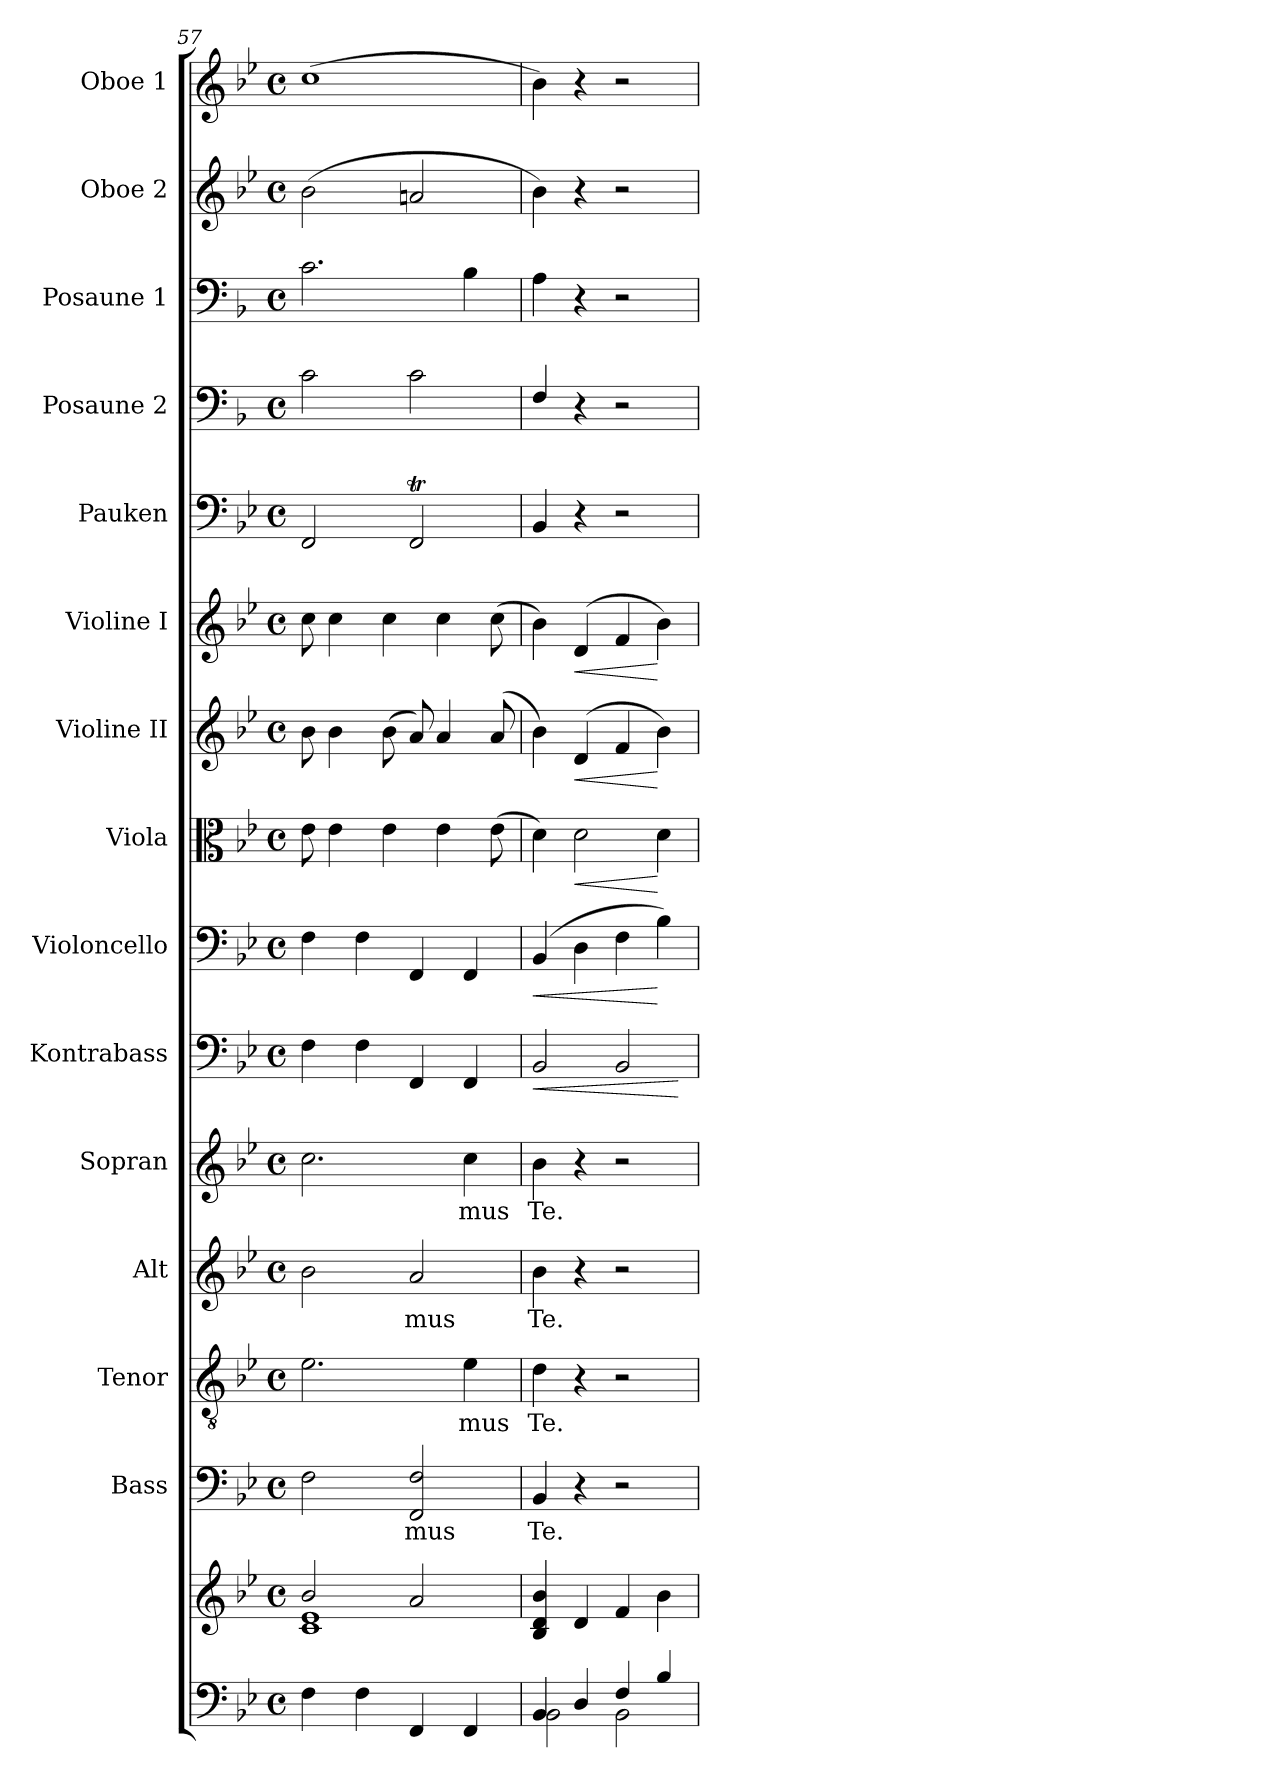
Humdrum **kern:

**kern	**kern	**kern	**text	**kern	**text	**kern	**text	**kern	**text	**kern	**dynam	**kern	**dynam	**kern	**dynam	**kern	**dynam	**kern	**dynam	**kern	**kern	**kern	**kern	**kern
*part15	*part15	*part14	*part14	*part13	*part13	*part12	*part12	*part11	*part11	*part10	*part10	*part9	*part9	*part8	*part8	*part7	*part7	*part6	*part6	*part5	*part4	*part3	*part2	*part1
*staff16	*staff15	*staff14	*staff14	*staff13	*staff13	*staff12	*staff12	*staff11	*staff11	*staff10	*staff10	*staff9	*staff9	*staff8	*staff8	*staff7	*staff7	*staff6	*staff6	*staff5	*staff4	*staff3	*staff2	*staff1
*	*	*I"Bass	*	*I"Tenor	*	*I"Alt	*	*I"Sopran	*	*I"Kontrabass	*	*I"Violoncello	*	*I"Viola	*	*I"Violine II	*	*I"Violine I	*	*I"Pauken	*I"Posaune 2	*I"Posaune 1	*I"Oboe 2	*I"Oboe 1
*	*	*I'B.	*	*I'T.	*	*I'A.	*	*I'S.	*	*I'Kb.	*	*I'Vc.	*	*I'Vla.	*	*I'Vl. II	*	*I'Vl. I	*	*I'Pk.	*I'Pos. 2	*I'Pos. 1	*I'Ob. 2	*I'Ob. 1
*clefF4	*clefG2	*clefF4	*	*clefGv2	*	*clefG2	*	*clefG2	*	*clefF4	*	*clefF4	*	*clefC3	*	*clefG2	*	*clefG2	*	*clefF4	*clefF4	*clefF4	*clefG2	*clefG2
*	*	*	*	*	*	*	*	*	*	*ITrd7c12	*	*	*	*	*	*	*	*	*	*	*ITrd4c7	*ITrd4c7	*	*
*k[b-e-]	*k[b-e-]	*k[b-e-]	*	*k[b-e-]	*	*k[b-e-]	*	*k[b-e-]	*	*k[b-e-]	*	*k[b-e-]	*	*k[b-e-]	*	*k[b-e-]	*	*k[b-e-]	*	*k[b-e-]	*k[b-e-]	*k[b-e-]	*k[b-e-]	*k[b-e-]
*B-:	*B-:	*B-:	*	*B-:	*	*B-:	*	*B-:	*	*B-:	*	*B-:	*	*B-:	*	*B-:	*	*B-:	*	*B-:	*B-:	*B-:	*B-:	*B-:
*M4/4	*M4/4	*M4/4	*	*M4/4	*	*M4/4	*	*M4/4	*	*M4/4	*	*M4/4	*	*M4/4	*	*M4/4	*	*M4/4	*	*M4/4	*M4/4	*M4/4	*M4/4	*M4/4
*met(c)	*met(c)	*met(c)	*	*met(c)	*	*met(c)	*	*met(c)	*	*met(c)	*	*met(c)	*	*met(c)	*	*met(c)	*	*met(c)	*	*met(c)	*met(c)	*met(c)	*met(c)	*met(c)
=57	=57	=57	=57	=57	=57	=57	=57	=57	=57	=57	=57	=57	=57	=57	=57	=57	=57	=57	=57	=57	=57	=57	=57	=57
*	*^	*	*	*	*	*	*	*	*	*	*	*	*	*	*	*	*	*	*	*	*	*	*	*
4F\	2b-/	1c 1e-	2F\	.	2.e-\	.	2b-\	.	2.cc\	.	4FF\	.	4F\	.	8e-\	.	8b-\	.	8cc\	.	2FF/	2F\	2.F\	(>2b-\	(>1cc
.	.	.	.	.	.	.	.	.	.	.	.	.	.	.	4e-\	.	4b-\	.	4cc\	.	.	.	.	.	.
4F\	.	.	.	.	.	.	.	.	.	.	4FF\	.	4F\	.	.	.	.	.	.	.	.	.	.	.	.
.	.	.	.	.	.	.	.	.	.	.	.	.	.	.	4e-\	.	(>8b-\	.	4cc\	.	.	.	.	.	.
!	!	!	!	!LO:LY:b	!	!	!	!LO:LY:b	!	!	!	!	!	!	!	!	!	!	!	!	!	!	!	!	!
4FF/	2a/	.	2FF/ 2F/	-mus	.	.	2a/	-mus	.	.	4FFF/	.	4FF/	.	.	.	8a/)	.	.	.	2FFT/	2F\	.	2an/	.
.	.	.	.	.	.	.	.	.	.	.	.	.	.	.	4e-\	.	4a/	.	4cc\	.	.	.	.	.	.
!	!	!	!	!	!	!LO:LY:b	!	!	!	!LO:LY:b	!	!	!	!	!	!	!	!	!	!	!	!	!	!	!
4FF/	.	.	.	.	4e-\	-mus	.	.	4cc\	-mus	4FFF/	.	4FF/	.	.	.	.	.	.	.	.	.	4E-\	.	.
.	.	.	.	.	.	.	.	.	.	.	.	.	.	.	(>8e-\	.	(8a/	.	(>8cc\	.	.	.	.	.	.
*	*v	*v	*	*	*	*	*	*	*	*	*	*	*	*	*	*	*	*	*	*	*	*	*	*	*
=58	=58	=58	=58	=58	=58	=58	=58	=58	=58	=58	=58	=58	=58	=58	=58	=58	=58	=58	=58	=58	=58	=58	=58	=58
*^	*	*	*	*	*	*	*	*	*	*	*	*	*	*	*	*	*	*	*	*	*	*	*	*
!	!	!	!	!LO:LY:b	!	!LO:LY:b	!	!LO:LY:b	!	!LO:LY:b	!	!LO:HP:b	!	!LO:HP:b	!	!	!	!	!	!	!	!	!	!	!
4BB-/	2BB-\	4B-/ 4d/ 4b-/	4BB-/	Te.	4d\	Te.	4b-\	Te.	4b-\	Te.	2BBB-/	<	(4BB-/	<	4d\)	.	4b-\)	.	4b-\)	.	4BB-/	4BB-/	4D\	4b-\)	4b-\)
!	!	!	!	!	!	!	!	!	!	!	!	!	!	!	!	!LO:HP:b	!	!LO:HP:b	!	!LO:HP:b	!	!	!	!	!
4D/	.	4d/	4r	.	4r	.	4r	.	4r	.	.	.	4D\	.	2d\	<	(4d/	<	(4d/	<	4r	4r	4r	4r	4r
4F/	2BB-\	4f/	2r	.	2r	.	2r	.	2r	.	2BBB-/	.	4F\	.	.	.	4f/	.	4f/	.	2r	2r	2r	2r	2r
4B-/	.	4b-\	.	.	.	.	.	.	.	.	.	.	4B-\)	[	4d\	[	4b-\)	[	4b-\)	[	.	.	.	.	.
*v	*v	*	*	*	*	*	*	*	*	*	*	*	*	*	*	*	*	*	*	*	*	*	*	*	*
.	.	.	.	.	.	.	.	.	.	.	[	.	.	.	.	.	.	.	.	.	.	.	.	.
=	=	=	=	=	=	=	=	=	=	=	=	=	=	=	=	=	=	=	=	=	=	=	=	=
*-	*-	*-	*-	*-	*-	*-	*-	*-	*-	*-	*-	*-	*-	*-	*-	*-	*-	*-	*-	*-	*-	*-	*-	*-
